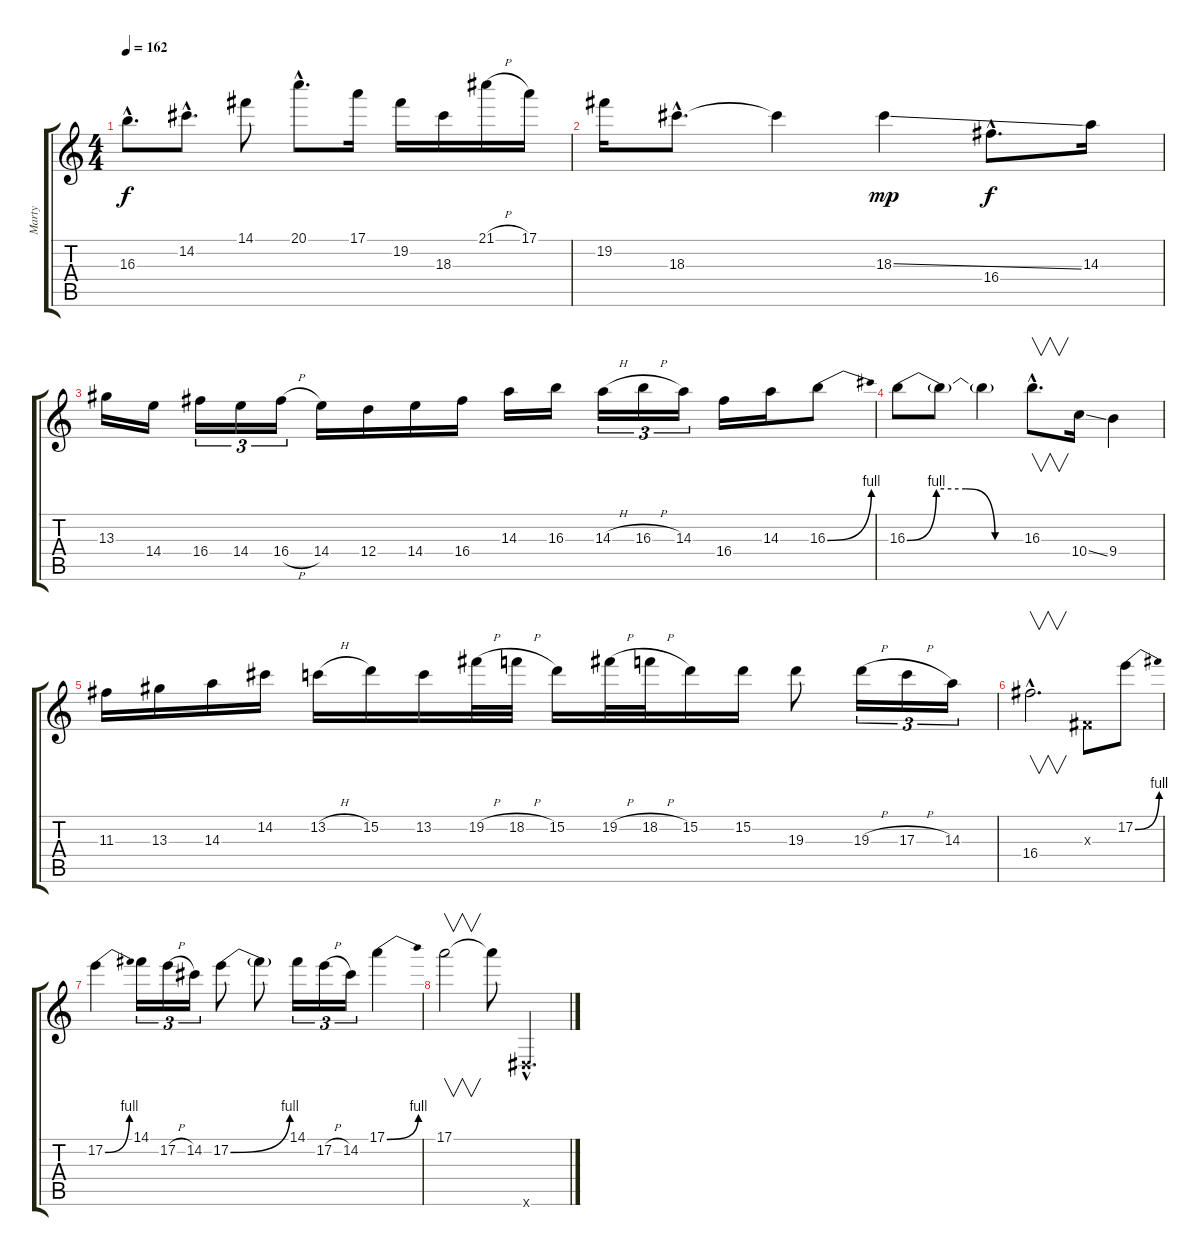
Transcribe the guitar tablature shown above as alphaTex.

\track ("Marty" "Marty") {instrument distortionguitar}
\staff {score tabs}
\tuning (E4 B3 G3 D3 A2 E2) {hide}
\ts (4 4)
\tempo 162
\clef g2
\ks c
16.3{hac}.8{d dy f} 14.2{hac}.8{d} 14.1.8 20.1{hac}.8{d} 17.1.16 19.2.16 18.3.16 21.1{h}.16 17.1.16 |
19.2.16 18.3{hac}.8{d} 18.3{t}.4 18.3{ss}.4{dy mp} 16.4{hac}.8{d dy f} 14.3.16 |
13.3.16 14.4.16 16.4.16{tu (3 2)} 14.4.16{tu (3 2)} 16.4{h}.16{tu (3 2)} 14.4.16 12.4.16 14.4.16 16.4.16 14.3.16 16.3.16 14.3{h}.16{tu (3 2)} 16.3{h}.16{tu (3 2)} 14.3.16{tu (3 2)} 16.4.16 14.3.16 16.3{be (bend 0 0 60 4)}.8 |
16.3{be (custom 0 0 15 4 30 4 45 0 60 0)}.8 16.3{t}.8 16.3{t}.4 16.3{hac}.8{v d} 10.4{ss}.16 9.4.4 |
11.3.16 13.3.16 14.3.16 14.2.16 13.2{h}.16 15.2.16 13.2.16 19.2{h}.32 18.2{h}.32 15.2.16 19.2{h}.32 18.2{h}.32 15.2.16 15.2.16 19.3.8 19.3{h}.16{tu (3 2)} 17.3{h}.16{tu (3 2)} 14.3.16{tu (3 2)} |
16.4{hac}.2{v d} -1.3{x}.8 17.2{be (bend 0 0 60 4)}.8 |
17.2{be (bend 0 0 60 4)}.4 14.1.16{tu (3 2)} 17.2{h}.16{tu (3 2)} 14.2.16{tu (3 2)} 17.2{be (bend 0 0 60 4)}.8 17.2{t}.8 14.1.16{tu (3 2)} 17.2{h}.16{tu (3 2)} 14.2.16{tu (3 2)} 17.1{be (bend 0 0 60 4)}.4 |
17.1.2{v} 17.1{t}.8 -1.6{hac x}.4{d}
